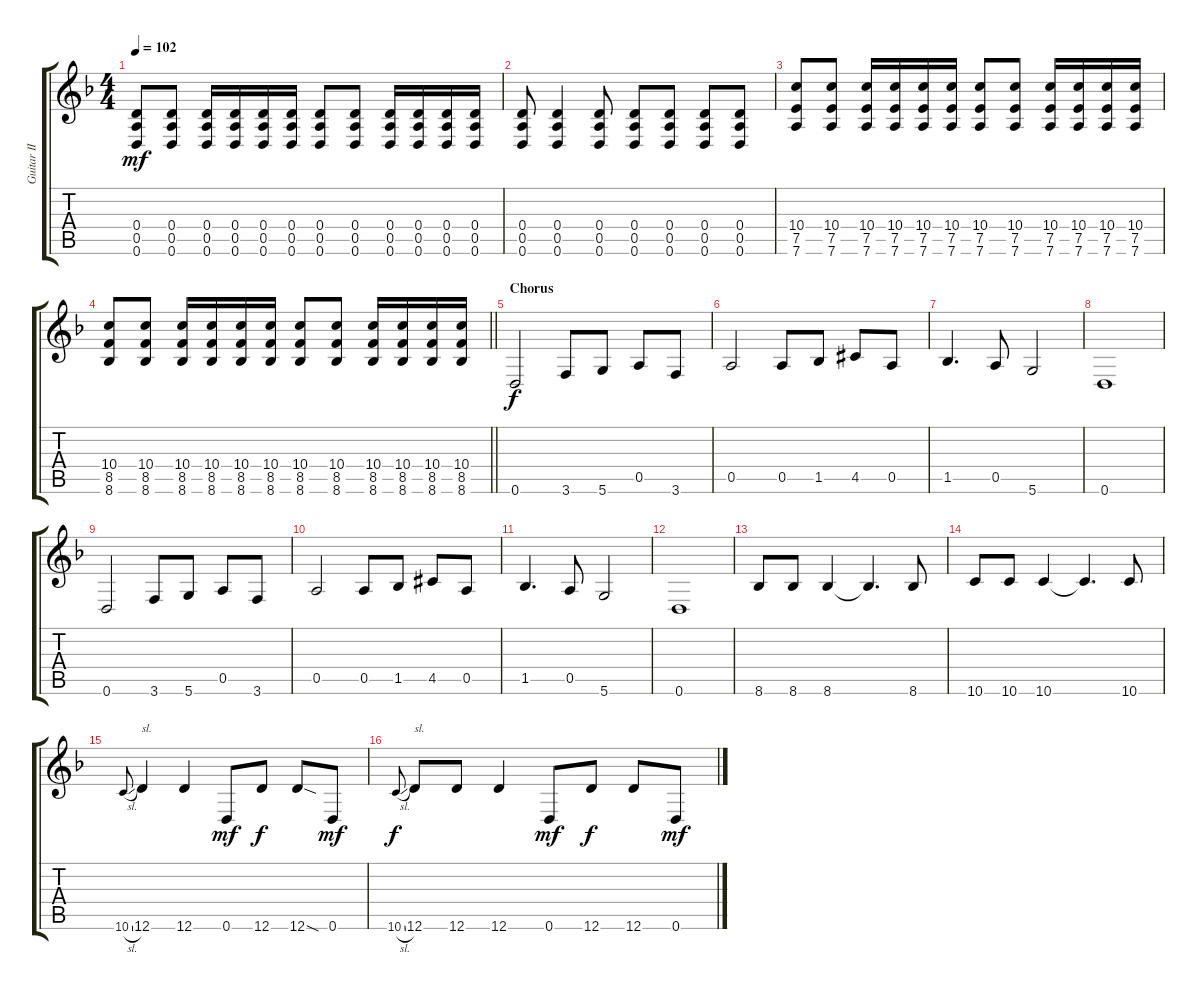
\track ("Guitar II" "Guitar II") {instrument distortionguitar}
\staff {score tabs}
\tuning (E4 B3 G3 D3 A2 D2) {hide}
\ts (4 4)
\tempo 102
\clef g2
\ks dminor
(0.4 0.5 0.6).8{dy mf} (0.4 0.5 0.6).8 (0.4 0.5 0.6).16 (0.4 0.5 0.6).16 (0.4 0.5 0.6).16 (0.4 0.5 0.6).16 (0.4 0.5 0.6).8 (0.4 0.5 0.6).8 (0.4 0.5 0.6).16 (0.4 0.5 0.6).16 (0.4 0.5 0.6).16 (0.4 0.5 0.6).16 |
(0.4 0.5 0.6).8 (0.4 0.5 0.6).4 (0.4 0.5 0.6).8 (0.4 0.5 0.6).8 (0.4 0.5 0.6).8 (0.4 0.5 0.6).8 (0.4 0.5 0.6).8 |
(10.4 7.5 7.6).8 (10.4 7.5 7.6).8 (10.4 7.5 7.6).16 (10.4 7.5 7.6).16 (10.4 7.5 7.6).16 (10.4 7.5 7.6).16 (10.4 7.5 7.6).8 (10.4 7.5 7.6).8 (10.4 7.5 7.6).16 (10.4 7.5 7.6).16 (10.4 7.5 7.6).16 (10.4 7.5 7.6).16 |
\barLineRight lightlight
(10.4 8.5 8.6).8 (10.4 8.5 8.6).8 (10.4 8.5 8.6).16 (10.4 8.5 8.6).16 (10.4 8.5 8.6).16 (10.4 8.5 8.6).16 (10.4 8.5 8.6).8 (10.4 8.5 8.6).8 (10.4 8.5 8.6).16 (10.4 8.5 8.6).16 (10.4 8.5 8.6).16 (10.4 8.5 8.6).16 |
\section ("" "Chorus")
0.6.2{dy f} 3.6.8 5.6.8 0.5.8 3.6.8 |
0.5.2 0.5.8 1.5.8 4.5{acc #}.8 0.5.8 |
1.5.4{d} 0.5.8 5.6.2 |
0.6.1 |
0.6.2 3.6.8 5.6.8 0.5.8 3.6.8 |
0.5.2 0.5.8 1.5.8 4.5{acc #}.8 0.5.8 |
1.5.4{d} 0.5.8 5.6.2 |
0.6.1 |
8.6.8{volume 16} 8.6.8 8.6.4 8.6{t}.4{d} 8.6.8 |
10.6.8 10.6.8 10.6.4 10.6{t}.4{d} 10.6.8 |
10.6{sl}.8{gr onbeat} 12.6.4{txt "sl."} 12.6.4 0.6.8{dy mf} 12.6.8{dy f} 12.6{sod}.8 0.6.8{dy mf} |
10.6{sl}.8{gr onbeat dy f} 12.6.8{txt "sl."} 12.6.8 12.6.4 0.6.8{dy mf} 12.6.8{dy f} 12.6.8 0.6.8{dy mf}
